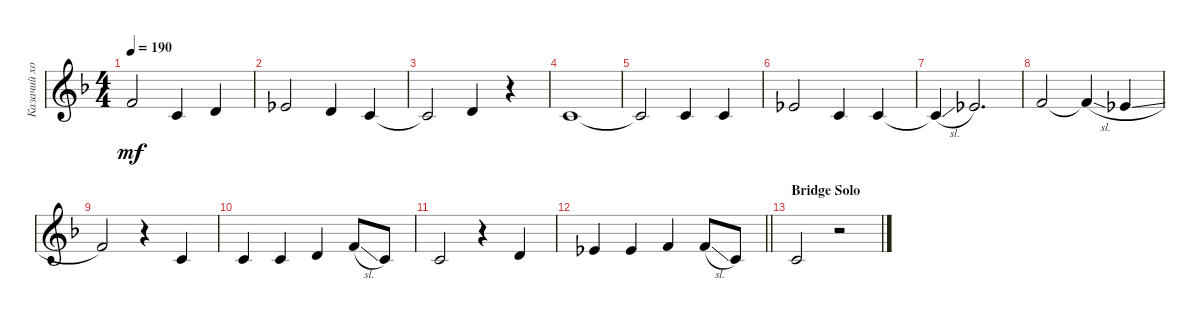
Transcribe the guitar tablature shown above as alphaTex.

\track ("Казачий хор_тенор 1" "Казачий хо") {instrument oboe}
\staff {score}
\tuning (E4 B3 G3 D3 A2 E2) {hide}
\ts (4 4)
\tempo 190
\clef g2
\ks dminor
6.2{t}.2{dy mf} 1.2.4 3.2.4 |
4.2.2 3.2.4 1.2.4 |
1.2{t}.2 3.2.4 r.4 |
1.2.1 |
1.2{t}.2 1.2.4 1.2.4 |
4.2.2 1.2.4 1.2.4 |
1.2{sl t}.4 4.2.2{d} |
6.2.2 6.2{sl t}.4 4.2{sl}.4 |
6.2.2 r.4 1.2.4 |
1.2.4 1.2.4 3.2.4 6.2{sl}.8 1.2.8 |
1.2.2 r.4 3.2.4 |
\barLineRight lightlight
4.2.4 4.2.4 6.2.4 6.2{sl}.8 1.2.8 |
\section ("" "Bridge Solo")
1.2.2 r.2
